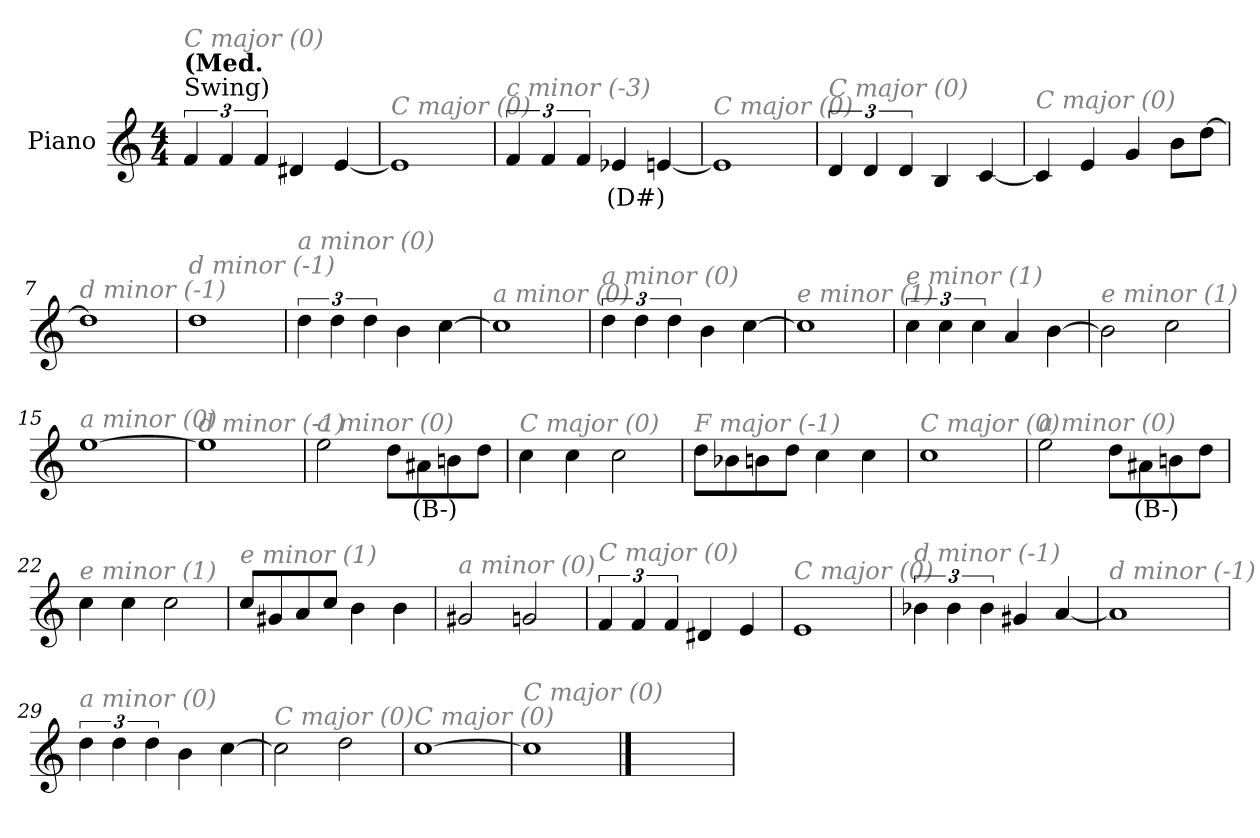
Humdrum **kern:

**kern	**text
*part1	*part1
*staff1	*staff1
*I"Piano	*
*I'Piano	*
*clefG2	*
*k[]	*
*M4/4	*
=1	=1
!LO:TX:a:t=Swing)	!
!LO:TX:a:B:t=(Med.	!
!LO:TX:i:color=#808080:t=C major (0)	!
6f/	.
6f/	.
6f/	.
4d#X/	.
[4e/	.
=2	=2
!LO:TX:i:color=#808080:t=C major (0)	!
1e]	.
=3	=3
!LO:TX:i:color=#808080:t=c minor (-3)	!
6f/	.
6f/	.
6f/	.
4e-Xi/	(D#)
[4e/	.
=4	=4
!LO:TX:i:color=#808080:t=C major (0)	!
1e]	.
!!LO:LB:g=z
=5	=5
!LO:TX:i:color=#808080:t=C major (0)	!
6d/	.
6d/	.
6d/	.
4B/	.
[4c/	.
=6	=6
!LO:TX:i:color=#808080:t=C major (0)	!
4c/]	.
4e/	.
4g/	.
8b\L	.
[8dd\J	.
=7	=7
!LO:TX:i:color=#808080:t=d minor (-1)	!
1dd]	.
=8	=8
!LO:TX:i:color=#808080:t=d minor (-1)	!
1dd	.
!!LO:LB:g=z
=9	=9
!LO:TX:i:color=#808080:t=a minor (0)	!
6dd\	.
6dd\	.
6dd\	.
4b\	.
[4cc\	.
=10	=10
!LO:TX:i:color=#808080:t=a minor (0)	!
1cc]	.
=11	=11
!LO:TX:i:color=#808080:t=a minor (0)	!
6dd\	.
6dd\	.
6dd\	.
4b\	.
[4cc\	.
=12	=12
!LO:TX:i:color=#808080:t=e minor (1)	!
1cc]	.
!!LO:LB:g=z
=13	=13
!LO:TX:i:color=#808080:t=e minor (1)	!
6cc\	.
6cc\	.
6cc\	.
4a/	.
[4b\	.
=14	=14
!LO:TX:i:color=#808080:t=e minor (1)	!
2b\]	.
2cc\	.
=15	=15
!LO:TX:i:color=#808080:t=a minor (0)	!
[1ee	.
=16	=16
!LO:TX:i:color=#808080:t=d minor (-1)	!
1ee]	.
!!LO:LB:g=z
=17	=17
!LO:TX:i:color=#808080:t=a minor (0)	!
2ee\	.
8dd\L	.
8a#Xi\	(B-)
8bn\	.
8dd\J	.
=18	=18
!LO:TX:i:color=#808080:t=C major (0)	!
4cc\	.
4cc\	.
2cc\	.
=19	=19
!LO:TX:i:color=#808080:t=F major (-1)	!
8dd\L	.
8b-X\	.
8bn\	.
8dd\J	.
4cc\	.
4cc\	.
=20	=20
!LO:TX:i:color=#808080:t=C major (0)	!
1cc	.
!!LO:LB:g=z
=21	=21
!LO:TX:i:color=#808080:t=a minor (0)	!
2ee\	.
8dd\L	.
8a#Xi\	(B-)
8bn\	.
8dd\J	.
=22	=22
!LO:TX:i:color=#808080:t=e minor (1)	!
4cc\	.
4cc\	.
2cc\	.
=23	=23
!LO:TX:i:color=#808080:t=e minor (1)	!
8cc/L	.
8g#X/	.
8a/	.
8cc/J	.
4b\	.
4b\	.
=24	=24
!LO:TX:i:color=#808080:t=a minor (0)	!
2g#X/	.
2gn/	.
!!LO:LB:g=z
=25	=25
!LO:TX:i:color=#808080:t=C major (0)	!
6f/	.
6f/	.
6f/	.
4d#X/	.
4e/	.
=26	=26
!LO:TX:i:color=#808080:t=C major (0)	!
1e	.
=27	=27
!LO:TX:i:color=#808080:t=d minor (-1)	!
6b-X\	.
6b-\	.
6b-\	.
4g#X/	.
[4a/	.
=28	=28
!LO:TX:i:color=#808080:t=d minor (-1)	!
1a]	.
!!LO:LB:g=z
=29	=29
!LO:TX:i:color=#808080:t=a minor (0)	!
6dd\	.
6dd\	.
6dd\	.
4b\	.
[4cc\	.
=30	=30
!LO:TX:i:color=#808080:t=C major (0)	!
2cc\]	.
2dd\	.
=31	=31
!LO:TX:i:color=#808080:t=C major (0)	!
[1cc	.
=32	=32
!LO:TX:i:color=#808080:t=C major (0)	!
1cc]	.
==33	==33
1ryy	.
=	=
*-	*-
